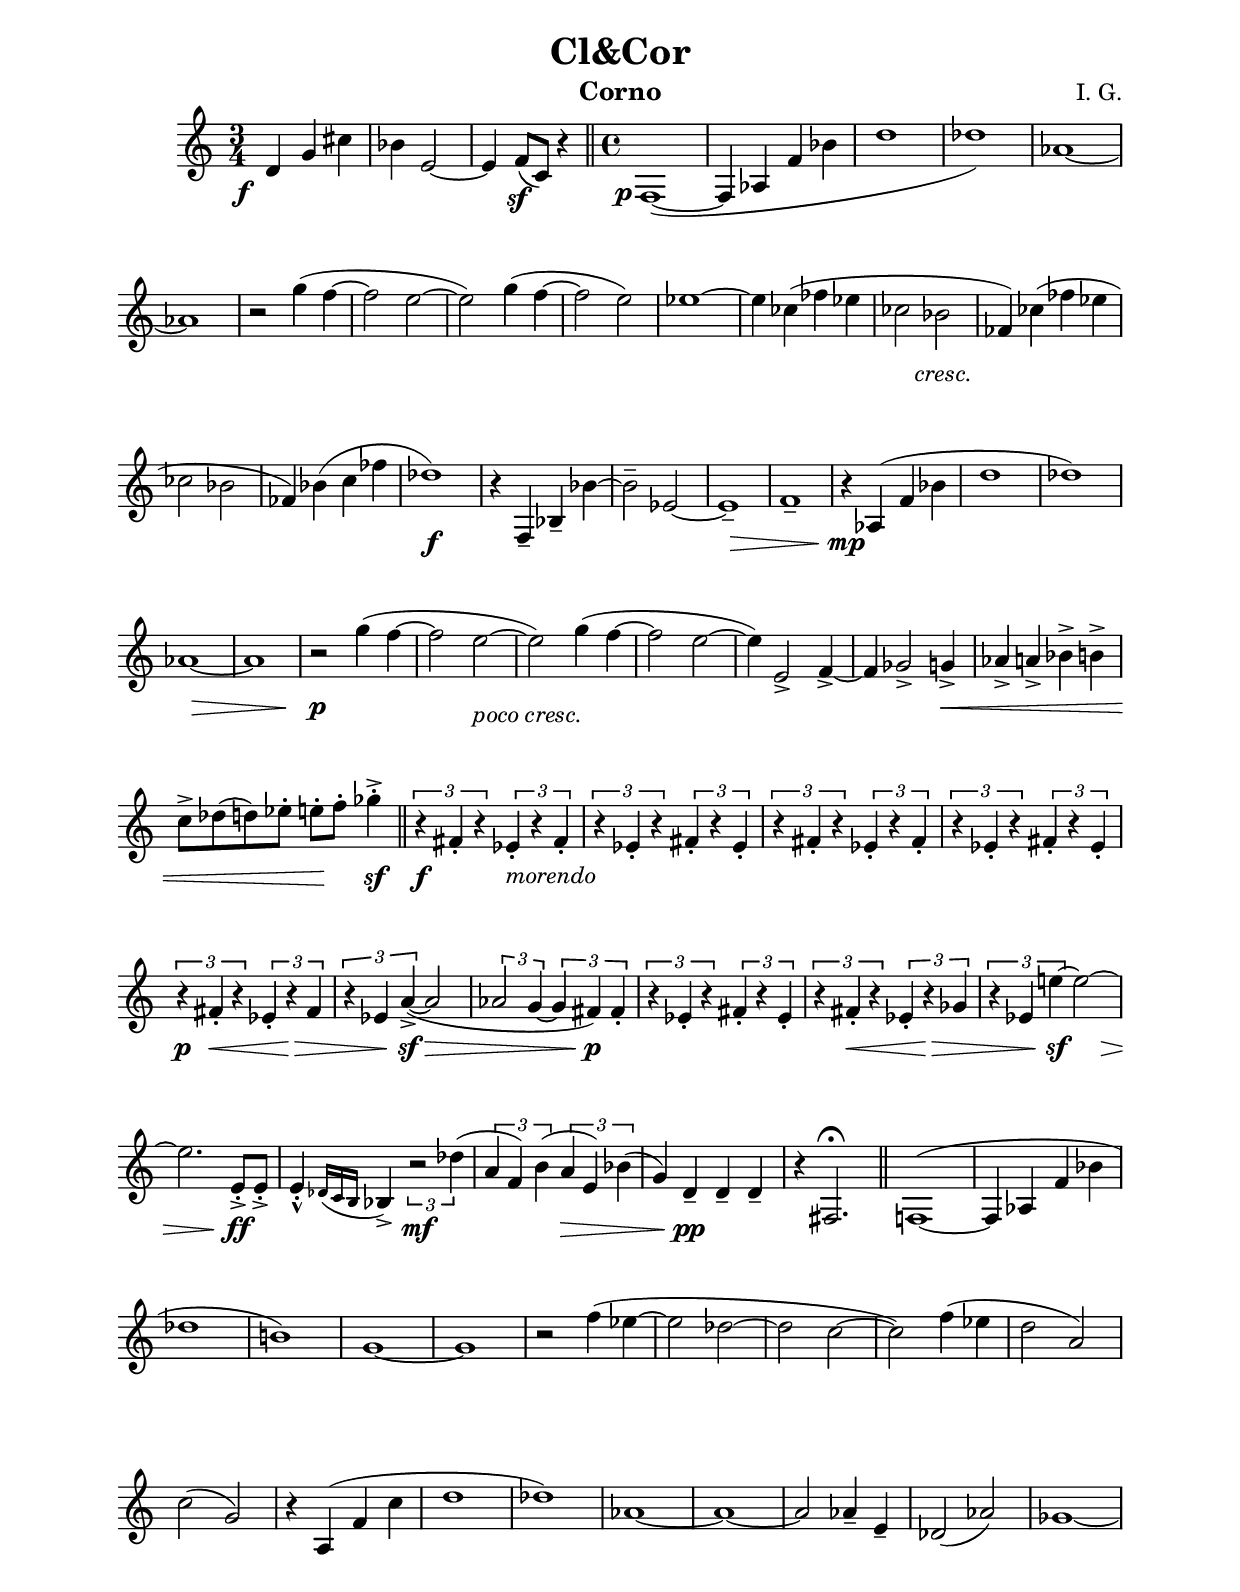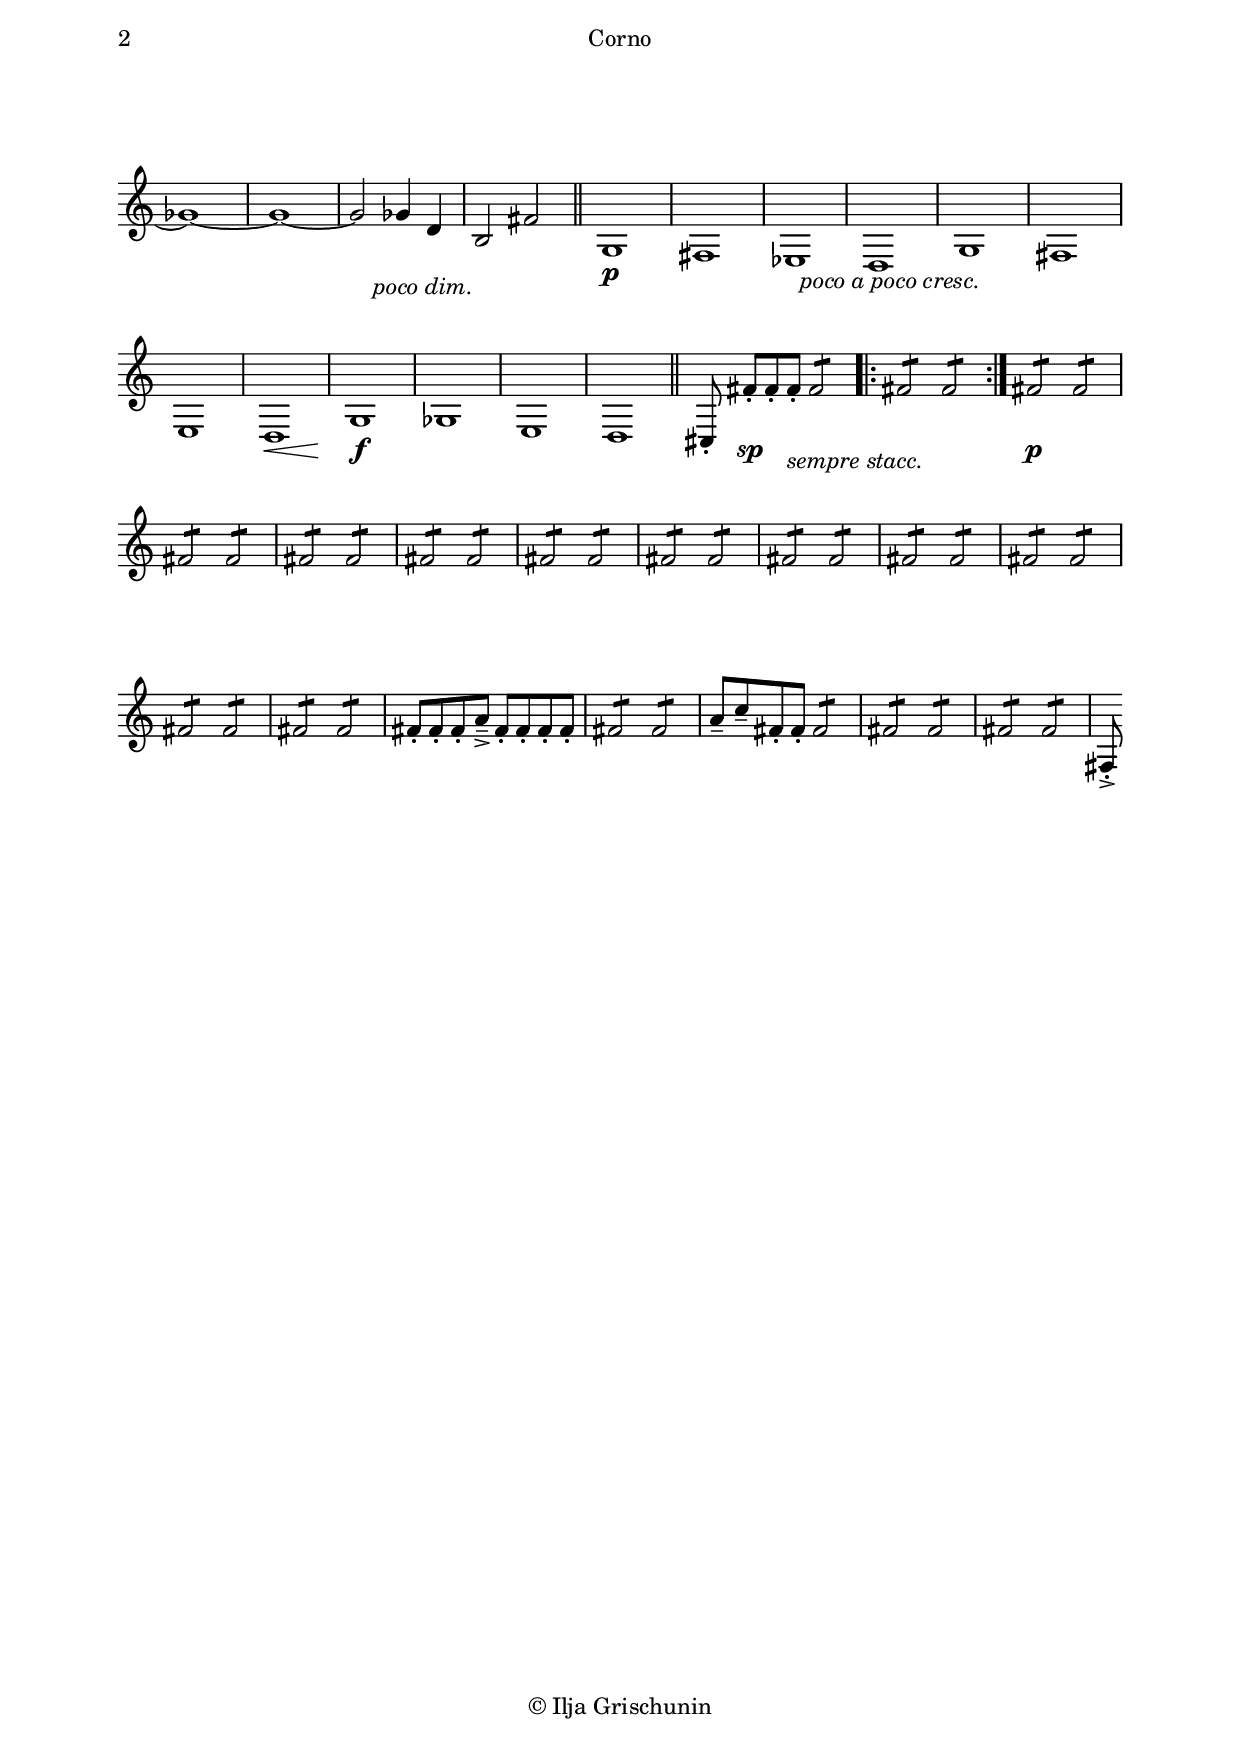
\version "2.19.15"

\language "deutsch"

\header {
  title = "Cl&Cor"
  instrument = "Corno"
  %meter = "Lustig"
  composer = "I. G."
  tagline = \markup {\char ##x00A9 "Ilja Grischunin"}
}

\paper {
  #(set-paper-size "a4")
  top-system-spacing.basic-distance = #20
  top-markup-spacing.basic-distance = #5
  markup-system-spacing.basic-distance = #8
  system-system-spacing.basic-distance = #18
  last-bottom-spacing.basic-distance = #20
  left-margin = 20
  right-margin = 20
  %two-sided = ##t
  %inner-margin = 25
  %outer-margin = 15
}

\layout {
  indent = 10
  \context {
    \Score
    \remove "Bar_number_engraver"
  }
  \context {
    %\Staff \RemoveEmptyStaves
    %\override VerticalAxisGroup.remove-first = ##t
  }
}

\version "2.19.15"

\language "deutsch"

cornoMusic = \relative {
  \time 3/4
  g4 c fis es a,2~ a4 b8( f) r4
  \bar "||"
  \time 4/4
  b,1_(~ b4 des b' es g1 ges) des~ des r2 c'4( b~ b2 a~ a) c4( b~
  b2 a) as1~ as4 fes( heses as fes2 es heses4) fes'( heses as
  fes2 es heses4) es( f heses ges1)
  r4 b,,-- es-- es'~ es2-- as,~ as1-- b--
  r4 des,( b' es g1 ges) des~ des
  r2 c'4( b~ b2 a~ a) c4( b~ b2 a~ a4) a,2-> b4->~ b ces2-> c4->
  des-> d-> es-> e-> f8-> ges( g) as-. a-. b-. ces4-.->
  \bar "||"
  \tuplet 3/2 2 {
    r4
    \repeat unfold 7 {h,4-. r as-. r}
    h r as d(~->
  }
  d2
  \tuplet 3/2 2 {
    des2 c4~ c h)
    \repeat unfold 3 {h4-. r as-. r}
    ces r as a'!~
  }
  a2~ a2. a,8-.-> a-.-> a4-.-^ \acciaccatura {ges16 f e} es4->
  \tuplet 3/2 2 {
    r2 ges'4( d b) e( d a) es'(
  }
  c4) g-- g-- g-- r h,2.\fermata
  \bar "||"
  b!1~( b4 des b' es ges1 e!) c~ c r2 b'4( as~ as2 ges~ ges f~ f) b4( as
  g2 d) f( c) r4 d,( b' f' g1 ges) des~ des~ des2 des4-- a--
  ges2( des') ces1~ ces~ ces~ ces2 ces4 g e2 h'
  \bar "||"
  c,1 h as g c h a g c ces a g
  \bar "||"
  fis8-.\noBeam h'-. h-. h-. h2:8
  \bar ".|:"
  h2:8 h2:8
  \bar ":|."
  \repeat unfold 22 {h2:8}
  h8-. h-. h-. d---> h-. h-. h-. h-. h2:8 h2:8
  d8-- f-- h,-. h-. \repeat unfold 5 {h2:8} h,8-.->
}

\version "2.19.15"

\language "deutsch"

dynamic = {
  \once\override DynamicText.extra-offset = #'(-3 . 3)
  s2.\f s s4 
  \tag #'Partitur {\once\override DynamicText.extra-offset = #'(0 . 3)}
  \tag #'Part {\once\override DynamicText.extra-offset = #'(-0.5 . 2.5)}
  s2\sf
  \once\override DynamicText.extra-offset = #'(-2.5 . 3)
  s4\p s2. s1*11 s4 s2.-\markup {cresc.} s1*3
  s1*3\f s4 s2.\> s s4\! s1*3\mp s4 s2.\> s s4\! s1\p
  s2 s-\markup {poco cresc.} s1*3 s2. s4\< s1 s2 s4\! s\sf
  s2\f
  \once\override TextScript.extra-offset = #'(0 . 1.5)
  s-\markup {morendo} s1*3
  \tuplet 3/2 2 {s4\p s2.\< s2\> s s4\sf} s2\> s
  \tuplet 3/2 2 {s4 s2\p} s1
  \tuplet 3/2 2 {s4 s2.\< s2\> s s4\sf s2 s4\>}
  s2 s4\! s\ff s2 s\mf s s\> s4 s2.\pp s1
  s1*22 s4 s2.-\markup {poco dim.} s1 s\p s s4
  s2.-\markup {poco a poco cresc.} s1*4 s1\< s1*4\f
  s8 s4\sp s8-\markup {sempre stacc.} s2 s1 s\p
}


\score {
  \new StaffGroup <<

    \new Staff {
      %\removeWithTag #'Partitur
      \transpose f c'
      \cornoMusic
    }
    
    \new Dynamics
    \removeWithTag #'Partitur
    \removeWithTag #'Bass
    \dynamic

    %\new Staff \ossia

  >>
}